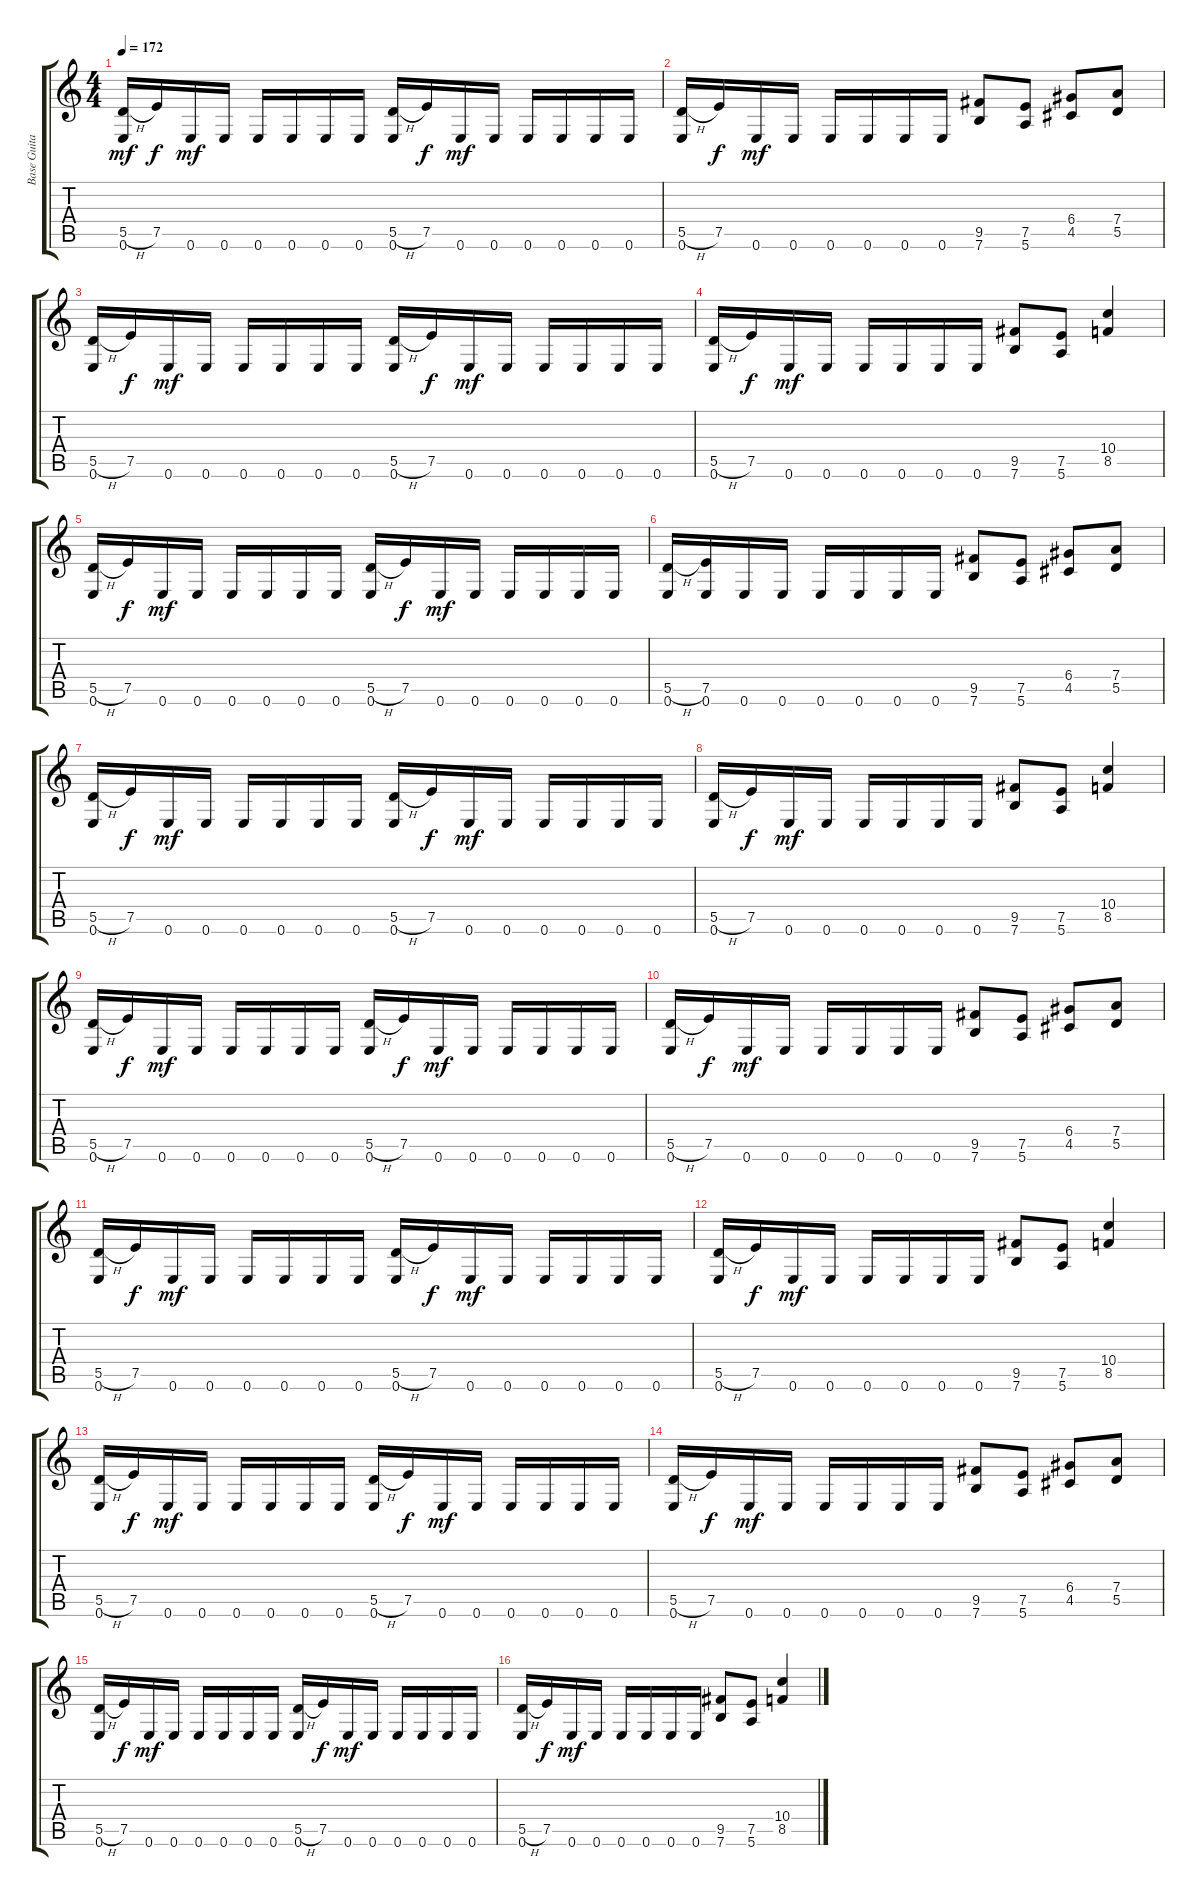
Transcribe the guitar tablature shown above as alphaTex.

\track ("Base Guitar" "Base Guita") {instrument distortionguitar}
\staff {score tabs}
\tuning (E4 B3 G3 D3 A2 E2) {hide}
\ts (4 4)
\tempo 172
\clef g2
\ks c
(5.5{h} 0.6).16{dy mf} 7.5.16{dy f} 0.6.16{dy mf} 0.6.16 0.6.16 0.6.16 0.6.16 0.6.16 (5.5{h} 0.6).16 7.5.16{dy f} 0.6.16{dy mf} 0.6.16 0.6.16 0.6.16 0.6.16 0.6.16 |
(5.5{h} 0.6).16 7.5.16{dy f} 0.6.16{dy mf} 0.6.16 0.6.16 0.6.16 0.6.16 0.6.16 (9.5 7.6).8 (7.5 5.6).8 (6.4 4.5).8 (7.4 5.5).8 |
(5.5{h} 0.6).16 7.5.16{dy f} 0.6.16{dy mf} 0.6.16 0.6.16 0.6.16 0.6.16 0.6.16 (5.5{h} 0.6).16 7.5.16{dy f} 0.6.16{dy mf} 0.6.16 0.6.16 0.6.16 0.6.16 0.6.16 |
(5.5{h} 0.6).16 7.5.16{dy f} 0.6.16{dy mf} 0.6.16 0.6.16 0.6.16 0.6.16 0.6.16 (9.5 7.6).8 (7.5 5.6).8 (10.4 8.5).4 |
(5.5{h} 0.6).16 7.5.16{dy f} 0.6.16{dy mf} 0.6.16 0.6.16 0.6.16 0.6.16 0.6.16 (5.5{h} 0.6).16 7.5.16{dy f} 0.6.16{dy mf} 0.6.16 0.6.16 0.6.16 0.6.16 0.6.16 |
(5.5{h} 0.6).16 (7.5 0.6).16 0.6.16 0.6.16 0.6.16 0.6.16 0.6.16 0.6.16 (9.5 7.6).8 (7.5 5.6).8 (6.4 4.5).8 (7.4 5.5).8 |
(5.5{h} 0.6).16 7.5.16{dy f} 0.6.16{dy mf} 0.6.16 0.6.16 0.6.16 0.6.16 0.6.16 (5.5{h} 0.6).16 7.5.16{dy f} 0.6.16{dy mf} 0.6.16 0.6.16 0.6.16 0.6.16 0.6.16 |
(5.5{h} 0.6).16 7.5.16{dy f} 0.6.16{dy mf} 0.6.16 0.6.16 0.6.16 0.6.16 0.6.16 (9.5 7.6).8 (7.5 5.6).8 (10.4 8.5).4 |
(5.5{h} 0.6).16 7.5.16{dy f} 0.6.16{dy mf} 0.6.16 0.6.16 0.6.16 0.6.16 0.6.16 (5.5{h} 0.6).16 7.5.16{dy f} 0.6.16{dy mf} 0.6.16 0.6.16 0.6.16 0.6.16 0.6.16 |
(5.5{h} 0.6).16 7.5.16{dy f} 0.6.16{dy mf} 0.6.16 0.6.16 0.6.16 0.6.16 0.6.16 (9.5 7.6).8 (7.5 5.6).8 (6.4 4.5).8 (7.4 5.5).8 |
(5.5{h} 0.6).16 7.5.16{dy f} 0.6.16{dy mf} 0.6.16 0.6.16 0.6.16 0.6.16 0.6.16 (5.5{h} 0.6).16 7.5.16{dy f} 0.6.16{dy mf} 0.6.16 0.6.16 0.6.16 0.6.16 0.6.16 |
(5.5{h} 0.6).16 7.5.16{dy f} 0.6.16{dy mf} 0.6.16 0.6.16 0.6.16 0.6.16 0.6.16 (9.5 7.6).8 (7.5 5.6).8 (10.4 8.5).4 |
(5.5{h} 0.6).16 7.5.16{dy f} 0.6.16{dy mf} 0.6.16 0.6.16 0.6.16 0.6.16 0.6.16 (5.5{h} 0.6).16 7.5.16{dy f} 0.6.16{dy mf} 0.6.16 0.6.16 0.6.16 0.6.16 0.6.16 |
(5.5{h} 0.6).16 7.5.16{dy f} 0.6.16{dy mf} 0.6.16 0.6.16 0.6.16 0.6.16 0.6.16 (9.5 7.6).8 (7.5 5.6).8 (6.4 4.5).8 (7.4 5.5).8 |
(5.5{h} 0.6).16 7.5.16{dy f} 0.6.16{dy mf} 0.6.16 0.6.16 0.6.16 0.6.16 0.6.16 (5.5{h} 0.6).16 7.5.16{dy f} 0.6.16{dy mf} 0.6.16 0.6.16 0.6.16 0.6.16 0.6.16 |
(5.5{h} 0.6).16 7.5.16{dy f} 0.6.16{dy mf} 0.6.16 0.6.16 0.6.16 0.6.16 0.6.16 (9.5 7.6).8 (7.5 5.6).8 (10.4 8.5).4
